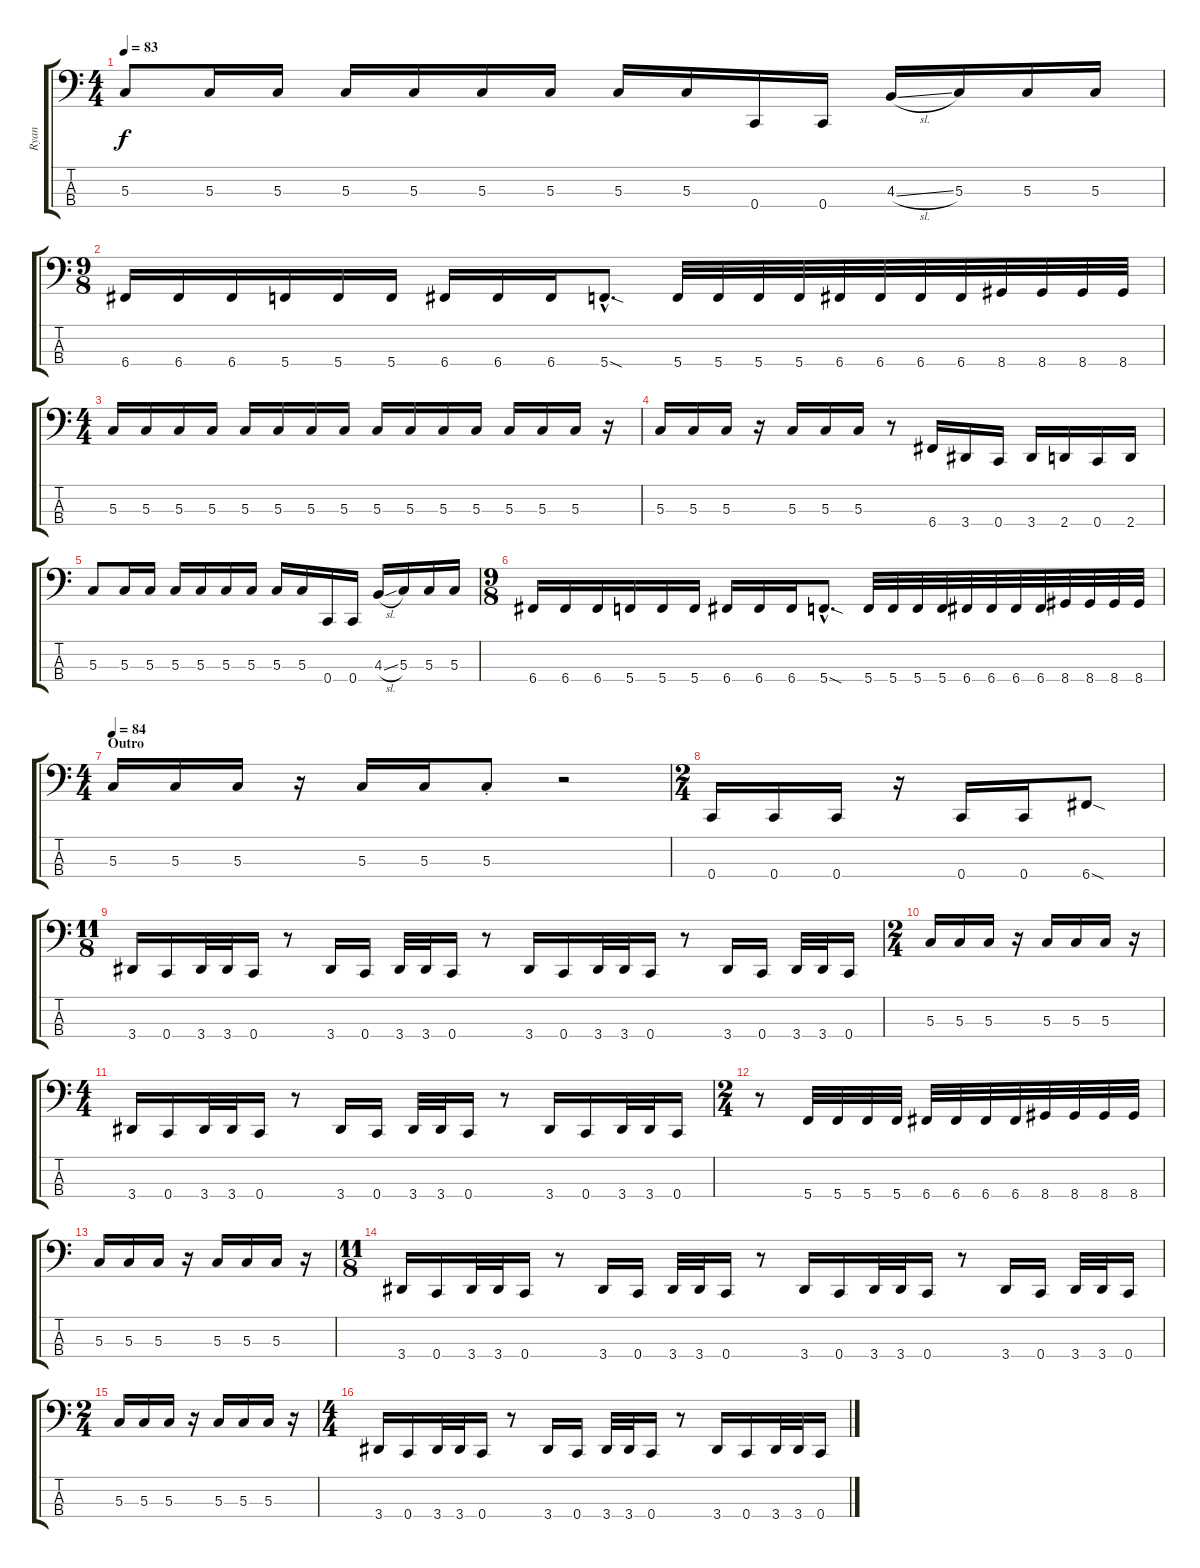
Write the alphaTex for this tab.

\track ("Ryan" "Ryan") {instrument electricbassfinger}
\staff {score tabs}
\tuning (F2 C2 G1 C1) {hide}
\ts (4 4)
\tempo 83
\clef f4
\ks c
5.3.8{dy f} 5.3.16 5.3.16 5.3.16 5.3.16 5.3.16 5.3.16 5.3.16 5.3.16 0.4.16 0.4.16 4.3{sl}.16 5.3.16 5.3.16 5.3.16 |
\ts (9 8)
6.4.16 6.4.16 6.4.16 5.4.16 5.4.16 5.4.16 6.4.16 6.4.16 6.4.16 5.4{sod hac}.8{d} 5.4.32 5.4.32 5.4.32 5.4.32 6.4.32 6.4.32 6.4.32 6.4.32 8.4.32 8.4.32 8.4.32 8.4.32 |
\ts (4 4)
5.3.16 5.3.16 5.3.16 5.3.16 5.3.16 5.3.16 5.3.16 5.3.16 5.3.16 5.3.16 5.3.16 5.3.16 5.3.16 5.3.16 5.3.16 r.16 |
5.3.16 5.3.16 5.3.16 r.16 5.3.16 5.3.16 5.3.16 r.8 6.4.16 3.4.16 0.4.16 3.4.16 2.4.16 0.4.16 2.4.16 |
5.3.8 5.3.16 5.3.16 5.3.16 5.3.16 5.3.16 5.3.16 5.3.16 5.3.16 0.4.16 0.4.16 4.3{sl}.16 5.3.16 5.3.16 5.3.16 |
\ts (9 8)
6.4.16 6.4.16 6.4.16 5.4.16 5.4.16 5.4.16 6.4.16 6.4.16 6.4.16 5.4{sod hac}.8{d} 5.4.32 5.4.32 5.4.32 5.4.32 6.4.32 6.4.32 6.4.32 6.4.32 8.4.32 8.4.32 8.4.32 8.4.32 |
\ts (4 4)
\section ("" "Outro")
\tempo 84
5.3.16 5.3.16 5.3.16 r.16 5.3.16 5.3.16 5.3{st}.8 r.2 |
\ts (2 4)
0.4.16 0.4.16 0.4.16 r.16 0.4.16 0.4.16 6.4{sod}.8 |
\ts (11 8)
3.4.16 0.4.16 3.4.32 3.4.32 0.4.16 r.8 3.4.16 0.4.16 3.4.32 3.4.32 0.4.16 r.8 3.4.16 0.4.16 3.4.32 3.4.32 0.4.16 r.8 3.4.16 0.4.16 3.4.32 3.4.32 0.4.16 |
\ts (2 4)
5.3.16 5.3.16 5.3.16 r.16 5.3.16 5.3.16 5.3.16 r.16 |
\ts (4 4)
3.4.16 0.4.16 3.4.32 3.4.32 0.4.16 r.8 3.4.16 0.4.16 3.4.32 3.4.32 0.4.16 r.8 3.4.16 0.4.16 3.4.32 3.4.32 0.4.16 |
\ts (2 4)
r.8 5.4.32 5.4.32 5.4.32 5.4.32 6.4.32 6.4.32 6.4.32 6.4.32 8.4.32 8.4.32 8.4.32 8.4.32 |
5.3.16 5.3.16 5.3.16 r.16 5.3.16 5.3.16 5.3.16 r.16 |
\ts (11 8)
3.4.16 0.4.16 3.4.32 3.4.32 0.4.16 r.8 3.4.16 0.4.16 3.4.32 3.4.32 0.4.16 r.8 3.4.16 0.4.16 3.4.32 3.4.32 0.4.16 r.8 3.4.16 0.4.16 3.4.32 3.4.32 0.4.16 |
\ts (2 4)
5.3.16 5.3.16 5.3.16 r.16 5.3.16 5.3.16 5.3.16 r.16 |
\ts (4 4)
3.4.16 0.4.16 3.4.32 3.4.32 0.4.16 r.8 3.4.16 0.4.16 3.4.32 3.4.32 0.4.16 r.8 3.4.16 0.4.16 3.4.32 3.4.32 0.4.16
